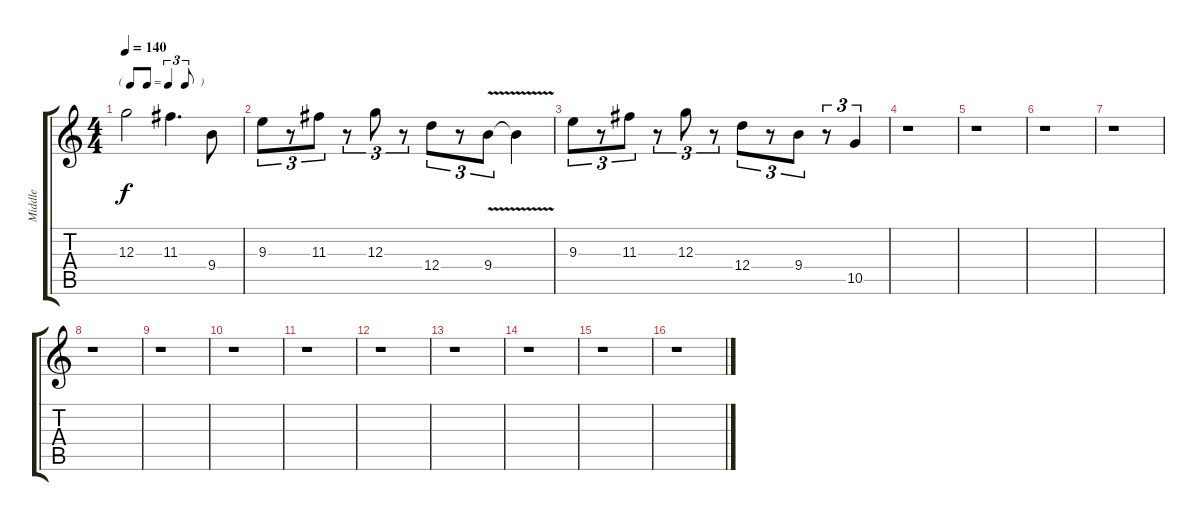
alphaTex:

\track ("Middle" "Middle") {instrument overdrivenguitar}
\staff {score tabs}
\tuning (E4 B3 G3 D3 A2 E2) {hide}
\ts (4 4)
\tf triplet8th
\tempo 140
\clef g2
\ks c
12.3.2{dy f} 11.3.4{d} 9.4.8 |
9.3.8{tu (3 2)} r.8{tu (3 2)} 11.3.8{tu (3 2)} r.8{tu (3 2)} 12.3.8{tu (3 2)} r.8{tu (3 2)} 12.4.8{tu (3 2)} r.8{tu (3 2)} 9.4{v}.8{tu (3 2)} 9.4{t}.4 |
9.3.8{tu (3 2)} r.8{tu (3 2)} 11.3.8{tu (3 2)} r.8{tu (3 2)} 12.3.8{tu (3 2)} r.8{tu (3 2)} 12.4.8{tu (3 2)} r.8{tu (3 2)} 9.4.8{tu (3 2)} r.8{tu (3 2)} 10.5.4{tu (3 2)} |
r.1 |
r.1 |
r.1 |
r.1 |
r.1 |
r.1 |
r.1 |
r.1 |
r.1 |
r.1 |
r.1 |
r.1 |
r.1
